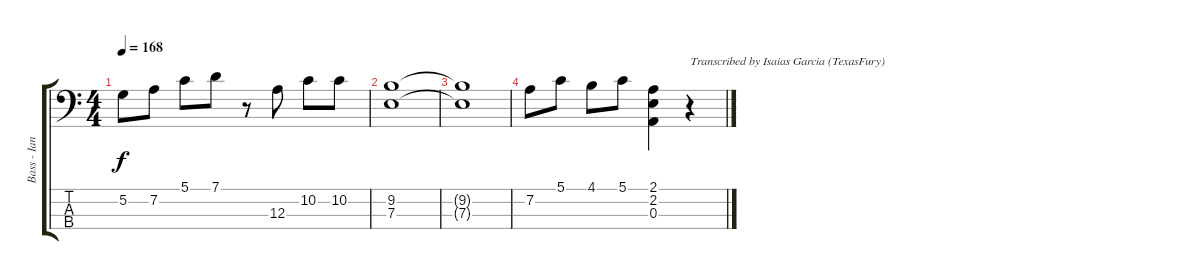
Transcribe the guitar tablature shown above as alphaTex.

\track ("Bass - Ian Hill" "Bass - Ian") {instrument electricbassfinger}
\staff {score tabs}
\tuning (G2 D2 A1 E1) {hide}
\ts (4 4)
\tempo 168
\clef f4
\ks c
5.2.8{dy f} 7.2.8 5.1.8 7.1.8 r.8 12.3.8 10.2.8 10.2.8 |
(9.2 7.3).1 |
(9.2{t} 7.3{t}).1 |
7.2.8 5.1.8 4.1.8 5.1.8 (2.1 2.2 0.3).4 r.4{txt "Transcribed by Isaias Garcia (TexasFury)"}
